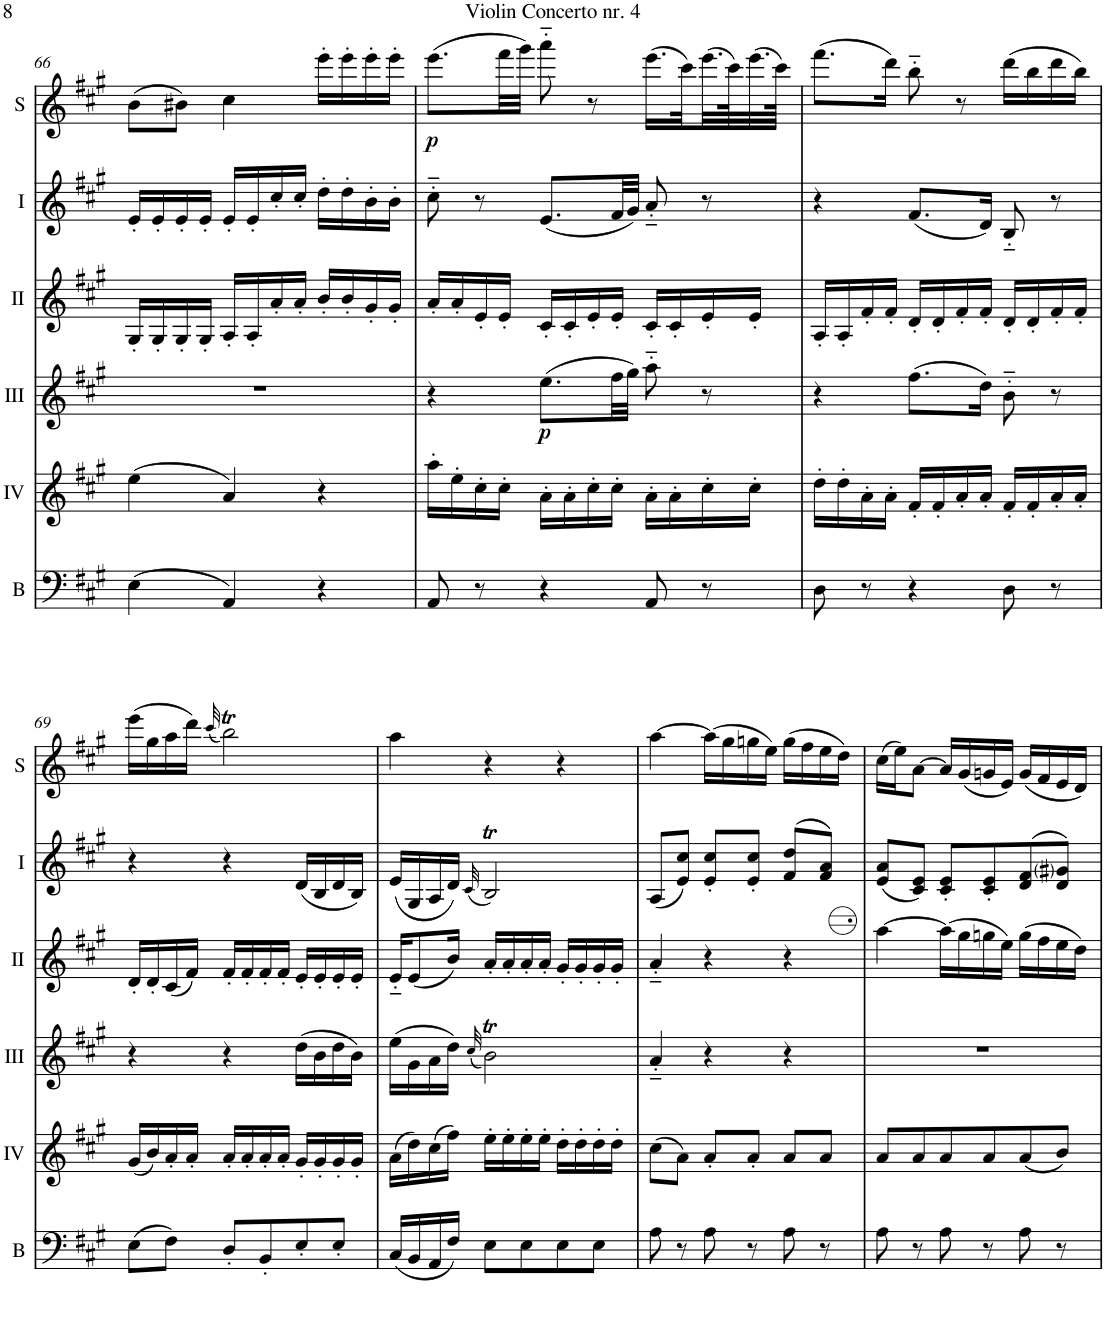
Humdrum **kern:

**kern	**kern	**kern	**dynam	**kern	**kern	**kern	**dynam
*part6	*part5	*part4	*part4	*part3	*part2	*part1	*part1
*staff6	*staff5	*staff4	*staff4	*staff3	*staff2	*staff1	*staff1
*I"Bass	*I"Acc. 4	*I"Acc. 3	*	*I"Acc. 2	*I"Acc. 1	*I"Solo	*
*I'B	*	*	*	*	*	*I'S	*
!!LO:PB:g=z
*clefF4	*clefG2	*clefG2	*	*clefG2	*clefG2	*clefG2	*
*Trd7c12	*Trd7c12	*Trd7c12	*	*	*	*	*
*k[f#c#g#]	*k[f#c#g#]	*k[f#c#g#]	*	*k[f#c#g#]	*k[f#c#g#]	*k[f#c#g#]	*
*M3/4	*M3/4	*M3/4	*	*M3/4	*M3/4	*M3/4	*
=66	=66	=66	=66	=66	=66	=66	=66
(4E\	(4ee\	2.r	.	16G#'/LL	16e'/LL	(8b\L	.
.	.	.	.	16G#'/	16e'/	.	.
.	.	.	.	16G#'/	16e'/	8b#X\J)	.
.	.	.	.	16G#'/JJ	16e'/JJ	.	.
4AA/)	4a/)	.	.	16A'/LL	16e'/LL	4cc#\	.
.	.	.	.	16A'/	16e'/	.	.
.	.	.	.	16a'/	16cc#'/	.	.
.	.	.	.	16a'/JJ	16cc#'/JJ	.	.
4r	4r	.	.	16b'/LL	16dd'\LL	16eee'\LL	.
.	.	.	.	16b'/	16dd'\	16eee'\	.
.	.	.	.	16g#'/	16b'\	16eee'\	.
.	.	.	.	16g#'/JJ	16b'\JJ	16eee'\JJ	.
=67	=67	=67	=67	=67	=67	=67	=67
!	!	!	!	!	!	!	!LO:DY:b
8AA/	16aa'\LL	4r	.	16a'/LL	8cc#'~\	(8.eee\L	p
.	16ee'\	.	.	16a'/	.	.	.
8r	16cc#'\	.	.	16e'/	8r	.	.
.	16cc#'\JJ	.	.	16e'/JJ	.	32fff#\LL	.
.	.	.	.	.	.	32ggg#\JJJ)	.
!	!	!	!LO:DY:b	!	!	!	!
4r	16a'\LL	(8.eee\L	p	16c#'/LL	(8.e/L	8aaa'~\	.
.	16a'\	.	.	16c#'/	.	.	.
.	16cc#'\	.	.	16e'/	.	8r	.
.	16cc#'\JJ	32fff#\LL	.	16e'/JJ	32f#/LL	.	.
.	.	32ggg#\JJJ)	.	.	32g#/JJJ)	.	.
8AA/	16a'\LL	8aaa'~\	.	16c#'/LL	8a'~/	(16.eee\LL	.
.	16a'\	.	.	16c#'/	.	.	.
.	.	.	.	.	.	32ccc#\L)	.
8r	16cc#'\	8r	.	16e'/	8r	(32.eee\	.
.	.	.	.	.	.	64ccc#\K)	.
.	16cc#'\JJ	.	.	16e'/JJ	.	(32.eee\	.
.	.	.	.	.	.	64ccc#\JJJk)	.
=68	=68	=68	=68	=68	=68	=68	=68
8D\	16dd'\LL	4r	.	16A'/LL	4r	(8.fff#\L	.
.	16dd'\	.	.	16A'/	.	.	.
8r	16a'\	.	.	16f#'/	.	.	.
.	16a'\JJ	.	.	16f#'/JJ	.	16ddd\Jk)	.
4r	16f#'/LL	(8.fff#\L	.	16d'/LL	(8.f#/L	8bb'~\	.
.	16f#'/	.	.	16d'/	.	.	.
.	16a'/	.	.	16f#'/	.	8r	.
.	16a'/JJ	16ddd\Jk)	.	16f#'/JJ	16d/Jk)	.	.
8D\	16f#'/LL	8bb'~\	.	16d'/LL	8B'~/	(16ddd\LL	.
.	16f#'/	.	.	16d'/	.	16bb\	.
8r	16a'/	8r	.	16f#'/	8r	16ddd\	.
.	16a'/JJ	.	.	16f#'/JJ	.	16bb\JJ)	.
!!LO:LB:g=z
=69	=69	=69	=69	=69	=69	=69	=69
(8E\L	(16g#/LL	4r	.	16d'/LL	4r	(16eee\LL	.
.	16b/)	.	.	16d'/	.	16gg#\	.
8F#\J)	16a'/	.	.	(16c#/	.	16aa\	.
.	16a'/JJ	.	.	16f#/JJ)	.	16ddd\JJ)	.
.	.	.	.	.	.	(32qccc#/	.
8D'/L	16a'/LL	4r	.	16f#'/LL	4r	2bbT\)	.
.	16a'/	.	.	16f#'/	.	.	.
8BB'/	16a'/	.	.	16f#'/	.	.	.
.	16a'/JJ	.	.	16f#'/JJ	.	.	.
8E'/	16g#'/LL	(16ddd\LL	.	16e'/LL	(16d/LL	.	.
.	16g#'/	16bb\	.	16e'/	16B/	.	.
8E'/J	16g#'/	16ddd\	.	16e'/	16d/	.	.
.	16g#'/JJ	16bb\JJ)	.	16e'/JJ	16B/JJ)	.	.
=70	=70	=70	=70	=70	=70	=70	=70
(16C#/LL	(16a\LL	(16eee\LL	.	16e'~/KL	(16e/LL	4aa\	.
16BB/	16dd\)	16gg#\	.	(8e/	16G#/	.	.
16AA/	(16cc#\	16aa\	.	.	16A/	.	.
16F#/JJ)	16ff#\JJ)	16ddd\JJ)	.	16b/Jk)	16d/JJ)	.	.
.	.	(32qccc#/	.	.	(32qc#/	.	.
8E\L	16ee'\LL	2bbT\)	.	16a'/LL	2BT/)	4r	.
.	16ee'\	.	.	16a'/	.	.	.
8E\	16ee'\	.	.	16a'/	.	.	.
.	16ee'\JJ	.	.	16a'/JJ	.	.	.
8E\	16dd'\LL	.	.	16g#'/LL	.	4r	.
.	16dd'\	.	.	16g#'/	.	.	.
8E\J	16dd'\	.	.	16g#'/	.	.	.
.	16dd'\JJ	.	.	16g#'/JJ	.	.	.
=71	=71	=71	=71	=71	=71	=71	=71
8A\	(8cc#\L	4aa'~/	.	4a'~/	(8A/L	[4aa\	.
8r	8a\J)	.	.	.	8e/ 8cc#/J)	.	.
8A\	8a'/L	4r	.	4r	8e/' 8cc#/'L	(16aa\LL]	.
.	.	.	.	.	.	16gg#\	.
8r	8a'/J	.	.	.	8e/' 8cc#/'J	16ggn\	.
.	.	.	.	.	.	16ee\JJ)	.
8A\	8a/L	4r	.	4r	(>8f#/ 8dd/L	(16gg\LL	.
.	.	.	.	.	.	16ff#\	.
8r	8a/J	.	.	.	8f#/ 8a/J)	16ee\	.
.	.	.	.	.	.	16dd\JJ)	.
=72	=72	=72	=72	=72	=72	=72	=72
8A\	8a/L	2.r	.	[4aa\	(8e/ 8a/L	(16cc#\LL	.
.	.	.	.	.	.	16ee\J)	.
8r	8a/	.	.	.	8c#/ 8e/J)	[8a\J	.
8A\	8a/	.	.	(16aa\LL]	8c#/' 8e/'L	16a/LL]	.
.	.	.	.	16gg#\	.	(16g#/	.
8r	8a/	.	.	16ggn\	8c#/' 8e/'	16gn/	.
.	.	.	.	16ee\JJ)	.	16e/JJ)	.
8A\	(8a/	.	.	(16gg\LL	(>8d/ 8f#/	(16g/LL	.
.	.	.	.	16ff#\	.	16f#/	.
8r	8b/J)	.	.	16ee\	8d/ 8g#i/J)	16e/	.
.	.	.	.	16dd\JJ)	.	16d/JJ)	.
=	=	=	=	=	=	=	=
*-	*-	*-	*-	*-	*-	*-	*-
